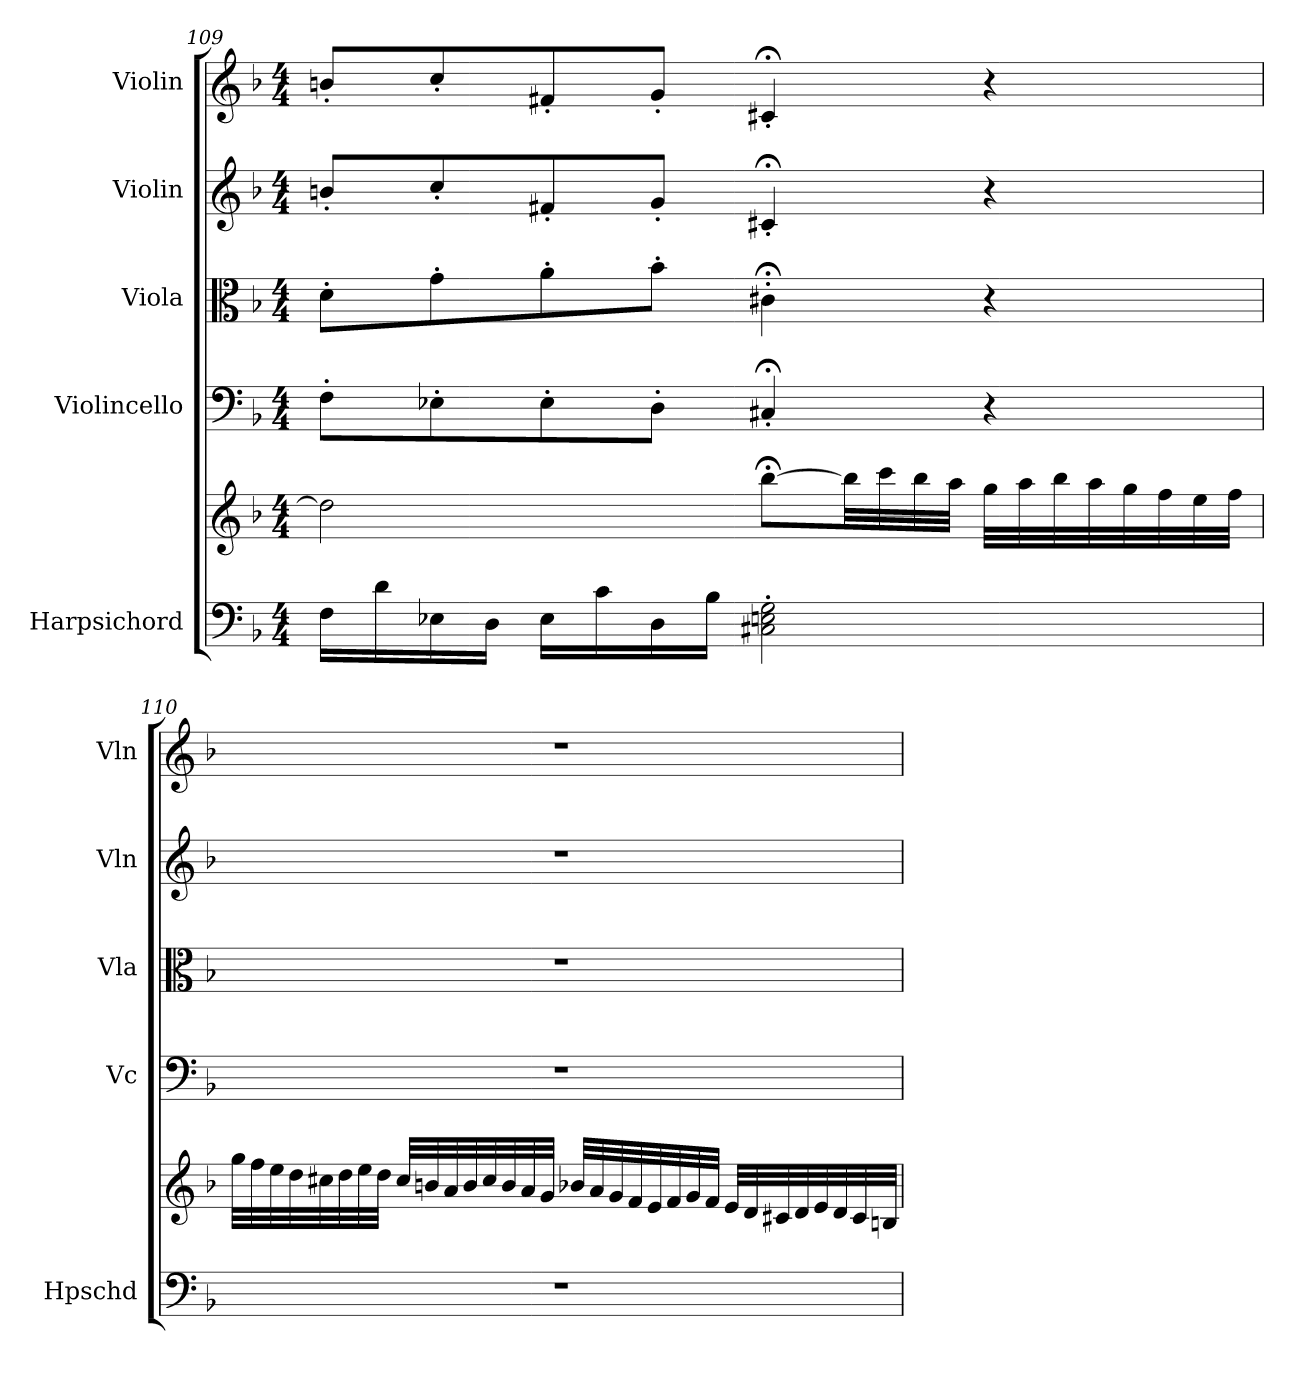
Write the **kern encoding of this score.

**kern	**kern	**kern	**kern	**kern	**kern
*part5	*part5	*part4	*part3	*part2	*part1
*staff6	*staff5	*staff4	*staff3	*staff2	*staff1
*I"Harpsichord	*	*I"Violincello	*I"Viola	*I"Violin	*I"Violin
*I'Hpschd	*	*I'Vc	*I'Vla	*I'Vln	*I'Vln
!!LO:LB:g=z
*clefF4	*clefG2	*clefF4	*clefC3	*clefG2	*clefG2
*k[b-]	*k[b-]	*k[b-]	*k[b-]	*k[b-]	*k[b-]
*M4/4	*M4/4	*M4/4	*M4/4	*M4/4	*M4/4
=109	=109	=109	=109	=109	=109
16F\LL	2dd\]	8F'\L	8d'\L	8bn'/L	8bn'/L
16d\	.	.	.	.	.
16E-X\	.	8E-X'\	8g'\	8cc'/	8cc'/
16D\JJ	.	.	.	.	.
16E-\LL	.	8E-'\	8a'\	8f#X'/	8f#X'/
16c\	.	.	.	.	.
16D\	.	8D'\J	8b-'\J	8g'/J	8g'/J
16B-\JJ	.	.	.	.	.
2C#X\' 2En\' 2G\'	[8bb-;<\L	4C#X;<'/	4c#X;<'\	4c#X;<'/	4c#X;<'/
.	32bb-!\LL]	.	.	.	.
.	32ccc!\	.	.	.	.
.	32bb-!\	.	.	.	.
.	32aa!\JJJ	.	.	.	.
.	32gg!\LLL	4r	4r	4r	4r
.	32aa!\	.	.	.	.
.	32bb-!\	.	.	.	.
.	32aa!\	.	.	.	.
.	32gg!\	.	.	.	.
.	32ff!\	.	.	.	.
.	32ee!\	.	.	.	.
.	32ff!\JJJ	.	.	.	.
!!LO:PB:g=z
=110	=110	=110	=110	=110	=110
1r	32gg!\LLL	1r	1r	1r	1r
.	32ff!\	.	.	.	.
.	32ee!\	.	.	.	.
.	32dd!\	.	.	.	.
.	32cc#X!\	.	.	.	.
.	32dd!\	.	.	.	.
.	32ee!\	.	.	.	.
.	32dd!\JJJ	.	.	.	.
.	32cc#!/LLL	.	.	.	.
.	32bn!/	.	.	.	.
.	32a!/	.	.	.	.
.	32b!/	.	.	.	.
.	32cc#!/	.	.	.	.
.	32b!/	.	.	.	.
.	32a!/	.	.	.	.
.	32g!/JJJ	.	.	.	.
.	32b-X!/LLL	.	.	.	.
.	32a!/	.	.	.	.
.	32g!/	.	.	.	.
.	32f!/	.	.	.	.
.	32e!/	.	.	.	.
.	32f!/	.	.	.	.
.	32g!/	.	.	.	.
.	32f!/JJJ	.	.	.	.
.	32e!/LLL	.	.	.	.
.	32d!/	.	.	.	.
.	32c#X!/	.	.	.	.
.	32d!/	.	.	.	.
.	32e!/	.	.	.	.
.	32d!/	.	.	.	.
.	32c#!/	.	.	.	.
.	32Bn!/JJJ	.	.	.	.
=	=	=	=	=	=
*-	*-	*-	*-	*-	*-
